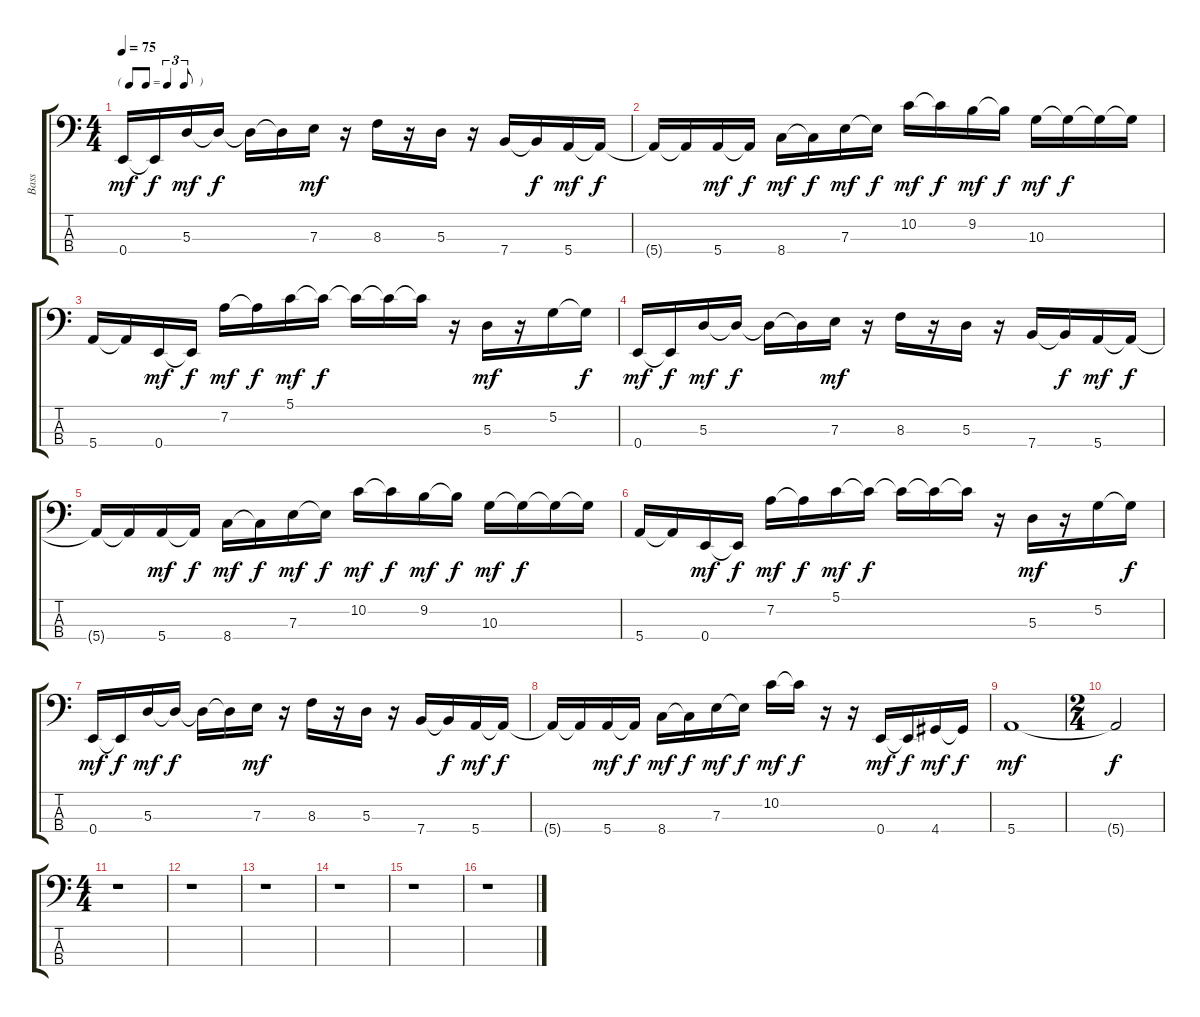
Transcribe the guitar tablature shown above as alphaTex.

\track ("Bass" "Bass") {instrument fretlessbass}
\staff {score tabs}
\tuning (G2 D2 A1 E1) {hide}
\ts (4 4)
\tf triplet8th
\tempo 75
\clef f4
\ks c
0.4.16{dy mf} 0.4{t}.16{dy f} 5.3.16{dy mf} 5.3{t}.16{dy f} 5.3{t}.16 5.3{t}.16 7.3.16{dy mf} r.16 8.3.16 r.16 5.3.16 r.16 7.4.16 7.4{t}.16{dy f} 5.4.16{dy mf} 5.4{t}.16{dy f} |
5.4{t}.16 5.4{t}.16 5.4.16{dy mf} 5.4{t}.16{dy f} 8.4.16{dy mf} 8.4{t}.16{dy f} 7.3.16{dy mf} 7.3{t}.16{dy f} 10.2.16{dy mf} 10.2{t}.16{dy f} 9.2.16{dy mf} 9.2{t}.16{dy f} 10.3.16{dy mf} 10.3{t}.16{dy f} 10.3{t}.16 10.3{t}.16 |
5.4.16 5.4{t}.16 0.4.16{dy mf} 0.4{t}.16{dy f} 7.2.16{dy mf} 7.2{t}.16{dy f} 5.1.16{dy mf} 5.1{t}.16{dy f} 5.1{t}.16 5.1{t}.16 5.1{t}.16 r.16 5.3.16{dy mf} r.16 5.2.16 5.2{t}.16{dy f} |
0.4.16{dy mf} 0.4{t}.16{dy f} 5.3.16{dy mf} 5.3{t}.16{dy f} 5.3{t}.16 5.3{t}.16 7.3.16{dy mf} r.16 8.3.16 r.16 5.3.16 r.16 7.4.16 7.4{t}.16{dy f} 5.4.16{dy mf} 5.4{t}.16{dy f} |
5.4{t}.16 5.4{t}.16 5.4.16{dy mf} 5.4{t}.16{dy f} 8.4.16{dy mf} 8.4{t}.16{dy f} 7.3.16{dy mf} 7.3{t}.16{dy f} 10.2.16{dy mf} 10.2{t}.16{dy f} 9.2.16{dy mf} 9.2{t}.16{dy f} 10.3.16{dy mf} 10.3{t}.16{dy f} 10.3{t}.16 10.3{t}.16 |
5.4.16 5.4{t}.16 0.4.16{dy mf} 0.4{t}.16{dy f} 7.2.16{dy mf} 7.2{t}.16{dy f} 5.1.16{dy mf} 5.1{t}.16{dy f} 5.1{t}.16 5.1{t}.16 5.1{t}.16 r.16 5.3.16{dy mf} r.16 5.2.16 5.2{t}.16{dy f} |
0.4.16{dy mf} 0.4{t}.16{dy f} 5.3.16{dy mf} 5.3{t}.16{dy f} 5.3{t}.16 5.3{t}.16 7.3.16{dy mf} r.16 8.3.16 r.16 5.3.16 r.16 7.4.16 7.4{t}.16{dy f} 5.4.16{dy mf} 5.4{t}.16{dy f} |
5.4{t}.16 5.4{t}.16 5.4.16{dy mf} 5.4{t}.16{dy f} 8.4.16{dy mf} 8.4{t}.16{dy f} 7.3.16{dy mf} 7.3{t}.16{dy f} 10.2.16{dy mf} 10.2{t}.16{dy f} r.16 r.16 0.4.16{dy mf instrument electricbassfinger} 0.4{t}.16{dy f} 4.4.16{dy mf} 4.4{t}.16{dy f} |
5.4.1{dy mf} |
\ts (2 4)
5.4{t}.2{dy f} |
\ts (4 4)
r.1{instrument fretlessbass} |
r.1 |
r.1 |
r.1 |
r.1 |
r.1
